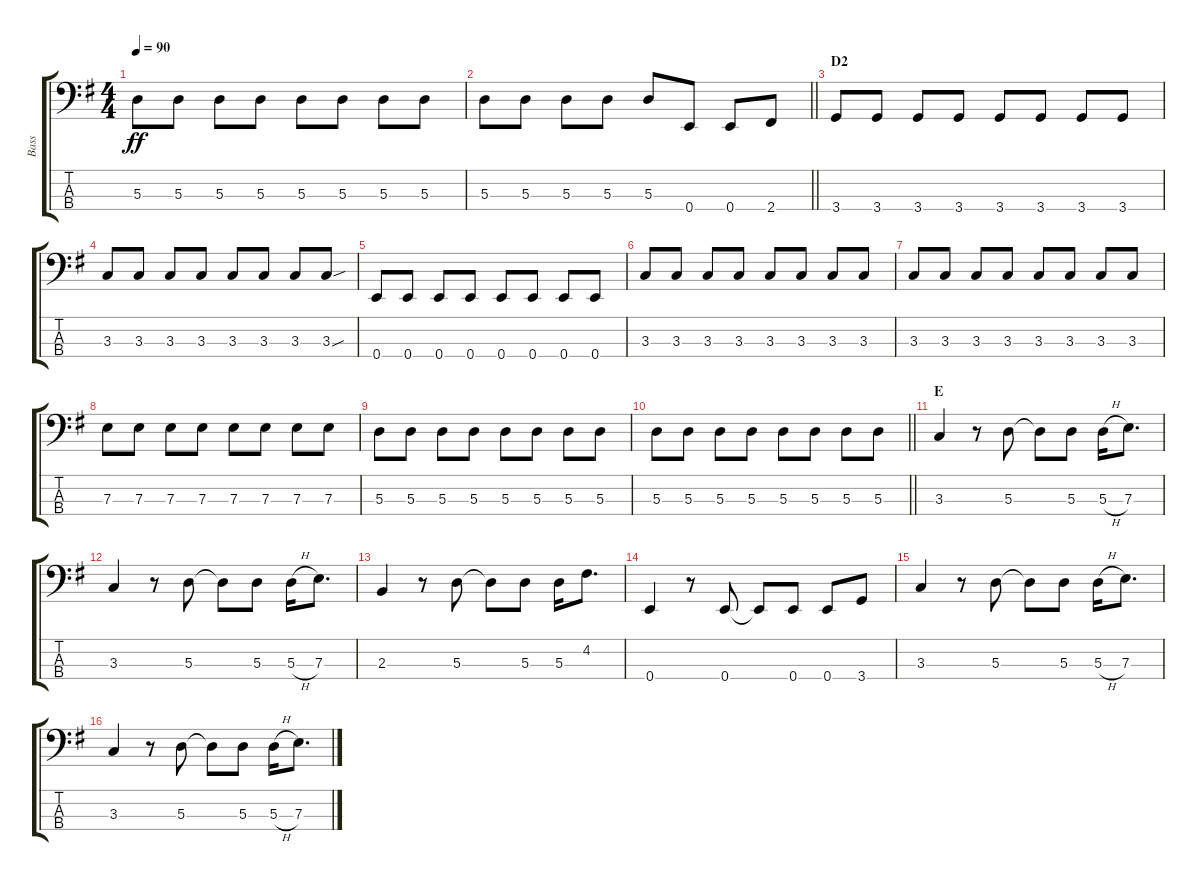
\track ("Bass" "Bass") {instrument electricbasspick}
\staff {score tabs}
\tuning (G2 D2 A1 E1) {hide}
\ts (4 4)
\tempo 90
\clef f4
\ks g
5.3.8{dy ff} 5.3.8 5.3.8 5.3.8 5.3.8 5.3.8 5.3.8 5.3.8 |
\barLineRight lightlight
5.3.8 5.3.8 5.3.8 5.3.8 5.3.8 0.4.8 0.4.8 2.4.8 |
\section ("" "D2")
3.4.8 3.4.8 3.4.8 3.4.8 3.4.8 3.4.8 3.4.8 3.4.8 |
3.3.8 3.3.8 3.3.8 3.3.8 3.3.8 3.3.8 3.3.8 3.3{sou}.8 |
0.4.8 0.4.8 0.4.8 0.4.8 0.4.8 0.4.8 0.4.8 0.4.8 |
3.3.8 3.3.8 3.3.8 3.3.8 3.3.8 3.3.8 3.3.8 3.3.8 |
3.3.8 3.3.8 3.3.8 3.3.8 3.3.8 3.3.8 3.3.8 3.3.8 |
7.3.8 7.3.8 7.3.8 7.3.8 7.3.8 7.3.8 7.3.8 7.3.8 |
5.3.8 5.3.8 5.3.8 5.3.8 5.3.8 5.3.8 5.3.8 5.3.8 |
\barLineRight lightlight
5.3.8 5.3.8 5.3.8 5.3.8 5.3.8 5.3.8 5.3.8 5.3.8 |
\section ("" "E")
3.3.4 r.8 5.3.8 5.3{t}.8 5.3.8 5.3{h}.16 7.3.8{d} |
3.3.4 r.8 5.3.8 5.3{t}.8 5.3.8 5.3{h}.16 7.3.8{d} |
2.3.4 r.8 5.3.8 5.3{t}.8 5.3.8 5.3.16 4.2.8{d} |
0.4.4 r.8 0.4.8 0.4{t}.8 0.4.8 0.4.8 3.4.8 |
3.3.4 r.8 5.3.8 5.3{t}.8 5.3.8 5.3{h}.16 7.3.8{d} |
3.3.4 r.8 5.3.8 5.3{t}.8 5.3.8 5.3{h}.16 7.3.8{d}
